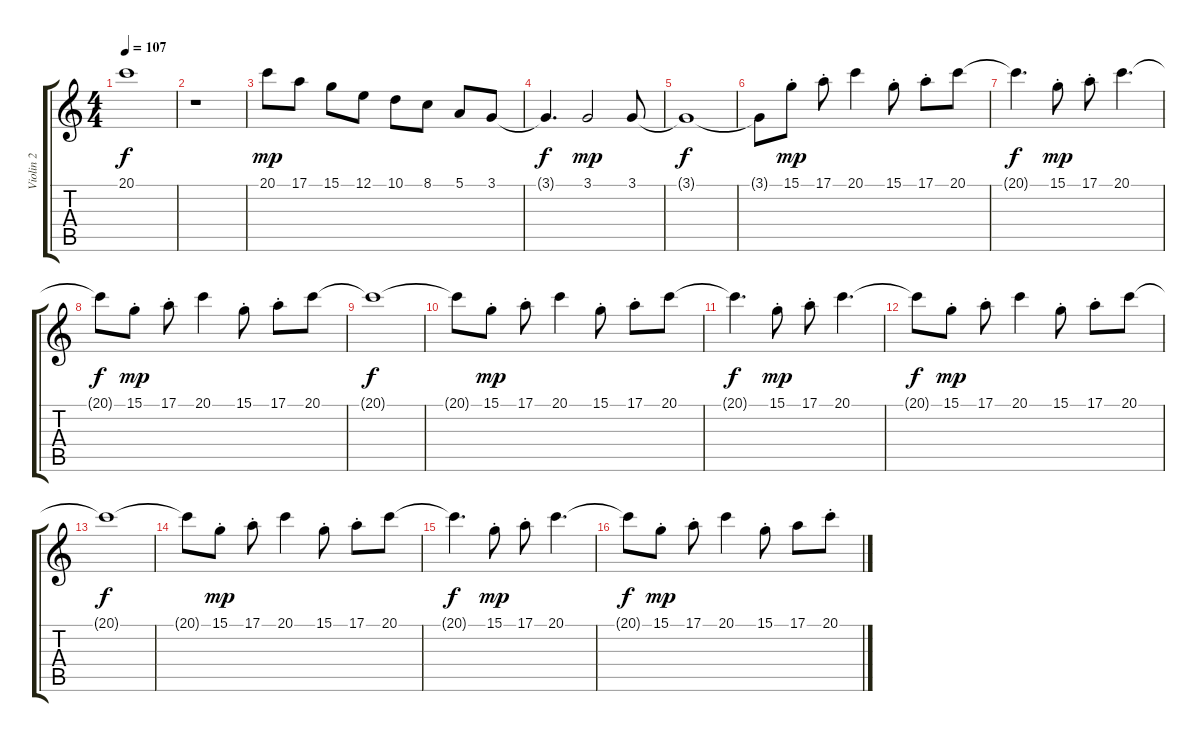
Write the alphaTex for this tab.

\track ("Violin 2" "Violin 2") {instrument violin}
\staff {score tabs}
\tuning (E4 B3 G3 D3 A2 E2) {hide}
\ts (4 4)
\tempo 107
\clef g2
\ks c
20.1{t}.1{dy f} |
r.1 |
20.1.8{dy mp} 17.1.8 15.1.8 12.1.8 10.1.8 8.1.8 5.1.8 3.1.8 |
3.1{t}.4{d dy f} 3.1.2{dy mp} 3.1.8 |
3.1{t}.1{dy f} |
3.1{t}.8 15.1{st}.8{dy mp} 17.1{st}.8 20.1.4 15.1{st}.8 17.1{st}.8 20.1.8 |
20.1{t}.4{d dy f} 15.1{st}.8{dy mp} 17.1{st}.8 20.1.4{d} |
20.1{t}.8{dy f} 15.1{st}.8{dy mp} 17.1{st}.8 20.1.4 15.1{st}.8 17.1{st}.8 20.1.8 |
20.1{t}.1{dy f} |
20.1{t}.8 15.1{st}.8{dy mp} 17.1{st}.8 20.1.4 15.1{st}.8 17.1{st}.8 20.1.8 |
20.1{t}.4{d dy f} 15.1{st}.8{dy mp} 17.1{st}.8 20.1.4{d} |
20.1{t}.8{dy f} 15.1{st}.8{dy mp} 17.1{st}.8 20.1.4 15.1{st}.8 17.1{st}.8 20.1.8 |
20.1{t}.1{dy f} |
20.1{t}.8 15.1{st}.8{dy mp} 17.1{st}.8 20.1.4 15.1{st}.8 17.1{st}.8 20.1.8 |
20.1{t}.4{d dy f} 15.1{st}.8{dy mp} 17.1{st}.8 20.1.4{d} |
20.1{t}.8{dy f} 15.1{st}.8{dy mp} 17.1{st}.8 20.1.4 15.1{st}.8 17.1.8 20.1{st}.8
